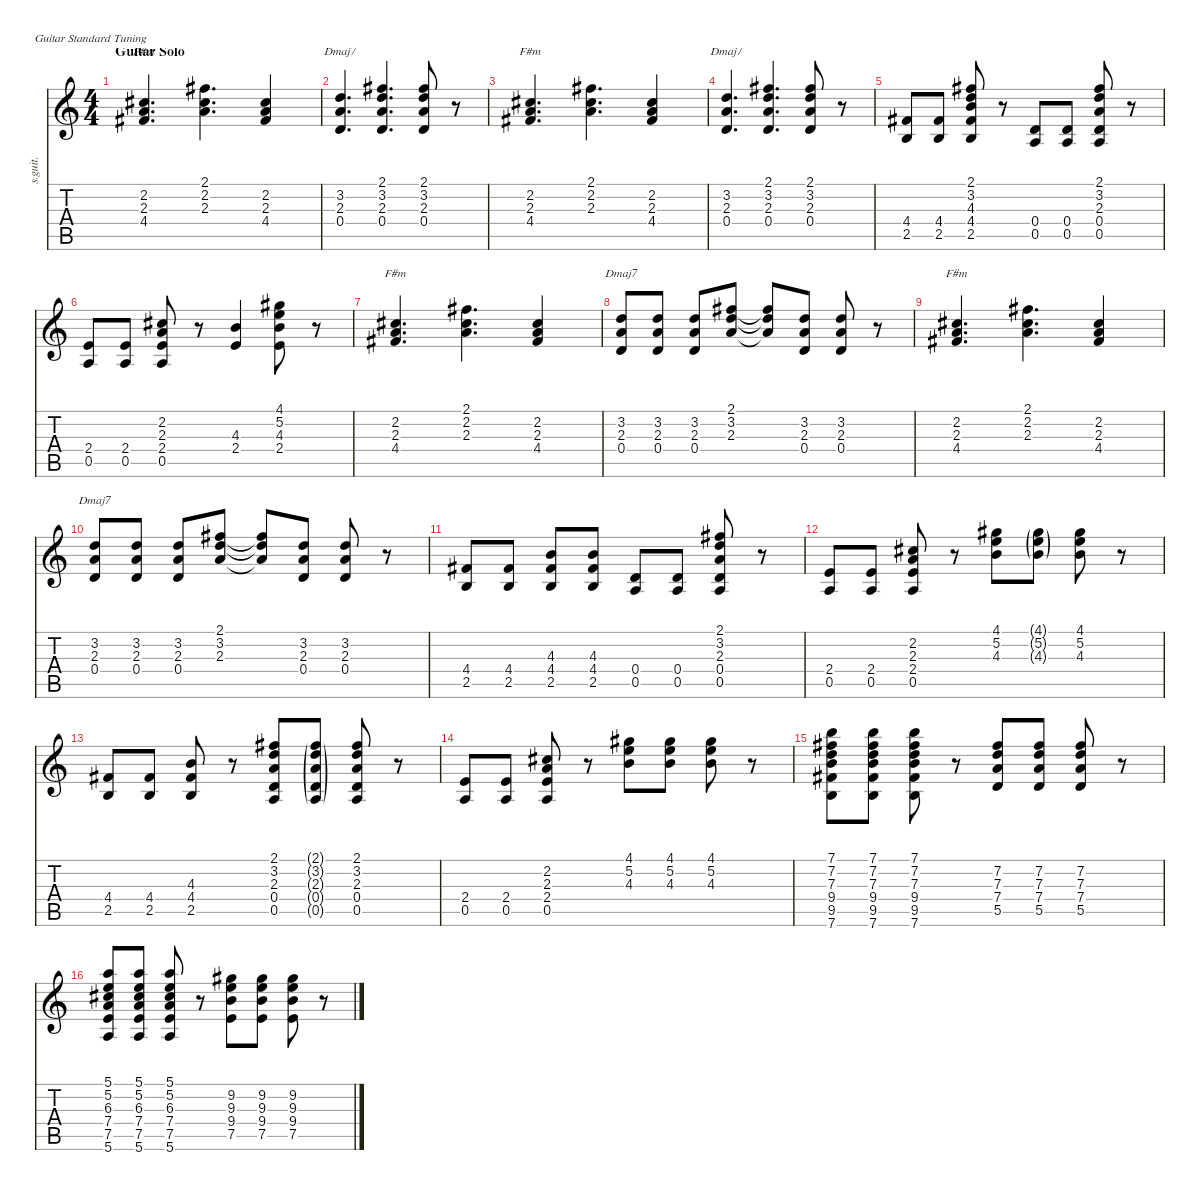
\defaultSystemsLayout 4
\hideDynamics
\bracketExtendMode nobrackets
\track ("Optional Guitar" "s.guit.") {instrument electricguitarclean}
\staff {score tabs}
\tuning (E4 B3 G3 D3 A2 E2)
\chord ("F#m" 3 1 2 2 0 x) {showdiagram false}
\chord ("Dmaj7" 3 1 2 2 0 x) {showdiagram false}
\ts (4 4)
\section ("" "Guitar Solo")
\tempo (96 hide)
\clef g2
\ks c
(2.2{acc #} 2.3 4.4{acc #}).4{d ch "F#m" lyrics (0 "") lyrics (1 "") lyrics (2 "") lyrics (3 "") lyrics (4 "") dy f} (2.1{acc #} 2.2{acc #} 2.3).4{d lyrics (0 "") lyrics (1 "") lyrics (2 "") lyrics (3 "") lyrics (4 "")} (2.2{acc #} 2.3 4.4{acc #}).4{lyrics (0 "") lyrics (1 "") lyrics (2 "") lyrics (3 "") lyrics (4 "")} |
(3.2 2.3 0.4).4{d ch "Dmaj7" lyrics (0 "") lyrics (1 "") lyrics (2 "") lyrics (3 "") lyrics (4 "")} (2.1{acc #} 3.2 2.3 0.4).4{d lyrics (0 "") lyrics (1 "") lyrics (2 "") lyrics (3 "") lyrics (4 "")} (2.1{acc #} 3.2 2.3 0.4).8{lyrics (0 "") lyrics (1 "") lyrics (2 "") lyrics (3 "") lyrics (4 "")} r.8 |
(2.2{acc #} 2.3 4.4{acc #}).4{d ch "F#m" lyrics (0 "") lyrics (1 "") lyrics (2 "") lyrics (3 "") lyrics (4 "")} (2.1{acc #} 2.2{acc #} 2.3).4{d lyrics (0 "") lyrics (1 "") lyrics (2 "") lyrics (3 "") lyrics (4 "")} (2.2{acc #} 2.3 4.4{acc #}).4{lyrics (0 "") lyrics (1 "") lyrics (2 "") lyrics (3 "") lyrics (4 "")} |
(3.2 2.3 0.4).4{d ch "Dmaj7" lyrics (0 "") lyrics (1 "") lyrics (2 "") lyrics (3 "") lyrics (4 "")} (2.1{acc #} 3.2 2.3 0.4).4{d lyrics (0 "") lyrics (1 "") lyrics (2 "") lyrics (3 "") lyrics (4 "")} (2.1{acc #} 3.2 2.3 0.4).8{lyrics (0 "") lyrics (1 "") lyrics (2 "") lyrics (3 "") lyrics (4 "")} r.8 |
(4.4{acc #} 2.5).8{lyrics (0 "") lyrics (1 "") lyrics (2 "") lyrics (3 "") lyrics (4 "")} (4.4{acc #} 2.5).8{lyrics (0 "") lyrics (1 "") lyrics (2 "") lyrics (3 "") lyrics (4 "")} (2.1{acc #} 3.2 4.3 4.4{acc #} 2.5).8{lyrics (0 "") lyrics (1 "") lyrics (2 "") lyrics (3 "") lyrics (4 "")} r.8 (0.4 0.5).8{lyrics (0 "") lyrics (1 "") lyrics (2 "") lyrics (3 "") lyrics (4 "")} (0.4 0.5).8{lyrics (0 "") lyrics (1 "") lyrics (2 "") lyrics (3 "") lyrics (4 "")} (2.1{acc #} 3.2 2.3 0.4 0.5).8{lyrics (0 "") lyrics (1 "") lyrics (2 "") lyrics (3 "") lyrics (4 "")} r.8 |
(2.4 0.5).8{lyrics (0 "") lyrics (1 "") lyrics (2 "") lyrics (3 "") lyrics (4 "")} (2.4 0.5).8{lyrics (0 "") lyrics (1 "") lyrics (2 "") lyrics (3 "") lyrics (4 "")} (2.2{acc #} 2.3 2.4 0.5).8{lyrics (0 "") lyrics (1 "") lyrics (2 "") lyrics (3 "") lyrics (4 "")} r.8 (2.4 4.3).4{lyrics (0 "") lyrics (1 "") lyrics (2 "") lyrics (3 "") lyrics (4 "")} (4.1{acc #} 5.2 4.3 2.4).8{lyrics (0 "") lyrics (1 "") lyrics (2 "") lyrics (3 "") lyrics (4 "")} r.8 |
(2.2{acc #} 2.3 4.4{acc #}).4{d ch "F#m" lyrics (0 "") lyrics (1 "") lyrics (2 "") lyrics (3 "") lyrics (4 "")} (2.1{acc #} 2.2{acc #} 2.3).4{d lyrics (0 "") lyrics (1 "") lyrics (2 "") lyrics (3 "") lyrics (4 "")} (2.2{acc #} 2.3 4.4{acc #}).4{lyrics (0 "") lyrics (1 "") lyrics (2 "") lyrics (3 "") lyrics (4 "")} |
(3.2 2.3 0.4).8{ch "Dmaj7" lyrics (0 "") lyrics (1 "") lyrics (2 "") lyrics (3 "") lyrics (4 "")} (3.2 2.3 0.4).8{lyrics (0 "") lyrics (1 "") lyrics (2 "") lyrics (3 "") lyrics (4 "")} (3.2 2.3 0.4).8{lyrics (0 "") lyrics (1 "") lyrics (2 "") lyrics (3 "") lyrics (4 "")} (2.1{acc #} 3.2 2.3).8{lyrics (0 "") lyrics (1 "") lyrics (2 "") lyrics (3 "") lyrics (4 "")} (2.1{t acc #} 3.2{t} 2.3{t}).8{lyrics (0 "") lyrics (1 "") lyrics (2 "") lyrics (3 "") lyrics (4 "")} (3.2 2.3 0.4).8{lyrics (0 "") lyrics (1 "") lyrics (2 "") lyrics (3 "") lyrics (4 "")} (3.2 2.3 0.4).8{lyrics (0 "") lyrics (1 "") lyrics (2 "") lyrics (3 "") lyrics (4 "")} r.8 |
(2.2{acc #} 2.3 4.4{acc #}).4{d ch "F#m" lyrics (0 "") lyrics (1 "") lyrics (2 "") lyrics (3 "") lyrics (4 "")} (2.1{acc #} 2.2{acc #} 2.3).4{d lyrics (0 "") lyrics (1 "") lyrics (2 "") lyrics (3 "") lyrics (4 "")} (2.2{acc #} 2.3 4.4{acc #}).4{lyrics (0 "") lyrics (1 "") lyrics (2 "") lyrics (3 "") lyrics (4 "")} |
(3.2 2.3 0.4).8{ch "Dmaj7" lyrics (0 "") lyrics (1 "") lyrics (2 "") lyrics (3 "") lyrics (4 "")} (3.2 2.3 0.4).8{lyrics (0 "") lyrics (1 "") lyrics (2 "") lyrics (3 "") lyrics (4 "")} (3.2 2.3 0.4).8{lyrics (0 "") lyrics (1 "") lyrics (2 "") lyrics (3 "") lyrics (4 "")} (2.1{acc #} 3.2 2.3).8{lyrics (0 "") lyrics (1 "") lyrics (2 "") lyrics (3 "") lyrics (4 "")} (2.1{t acc #} 3.2{t} 2.3{t}).8{lyrics (0 "") lyrics (1 "") lyrics (2 "") lyrics (3 "") lyrics (4 "")} (3.2 2.3 0.4).8{lyrics (0 "") lyrics (1 "") lyrics (2 "") lyrics (3 "") lyrics (4 "")} (3.2 2.3 0.4).8{lyrics (0 "") lyrics (1 "") lyrics (2 "") lyrics (3 "") lyrics (4 "")} r.8 |
(4.4{acc #} 2.5).8{lyrics (0 "") lyrics (1 "") lyrics (2 "") lyrics (3 "") lyrics (4 "")} (4.4{acc #} 2.5).8{lyrics (0 "") lyrics (1 "") lyrics (2 "") lyrics (3 "") lyrics (4 "")} (4.3 4.4{acc #} 2.5).8{lyrics (0 "") lyrics (1 "") lyrics (2 "") lyrics (3 "") lyrics (4 "")} (4.3 4.4{acc #} 2.5).8{lyrics (0 "") lyrics (1 "") lyrics (2 "") lyrics (3 "") lyrics (4 "")} (0.4 0.5).8{lyrics (0 "") lyrics (1 "") lyrics (2 "") lyrics (3 "") lyrics (4 "")} (0.4 0.5).8{lyrics (0 "") lyrics (1 "") lyrics (2 "") lyrics (3 "") lyrics (4 "")} (2.1{acc #} 3.2 2.3 0.4 0.5).8{lyrics (0 "") lyrics (1 "") lyrics (2 "") lyrics (3 "") lyrics (4 "")} r.8 |
(2.4 0.5).8{lyrics (0 "") lyrics (1 "") lyrics (2 "") lyrics (3 "") lyrics (4 "")} (2.4 0.5).8{lyrics (0 "") lyrics (1 "") lyrics (2 "") lyrics (3 "") lyrics (4 "")} (2.2{acc #} 2.3 2.4 0.5).8{lyrics (0 "") lyrics (1 "") lyrics (2 "") lyrics (3 "") lyrics (4 "")} r.8 (4.3 5.2 4.1{acc #}).8{lyrics (0 "") lyrics (1 "") lyrics (2 "") lyrics (3 "") lyrics (4 "")} (4.3{g} 5.2{g} 4.1{g acc #}).8{lyrics (0 "") lyrics (1 "") lyrics (2 "") lyrics (3 "") lyrics (4 "")} (4.1{acc #} 5.2 4.3).8{lyrics (0 "") lyrics (1 "") lyrics (2 "") lyrics (3 "") lyrics (4 "")} r.8 |
(4.4{acc #} 2.5).8{lyrics (0 "") lyrics (1 "") lyrics (2 "") lyrics (3 "") lyrics (4 "")} (4.4{acc #} 2.5).8{lyrics (0 "") lyrics (1 "") lyrics (2 "") lyrics (3 "") lyrics (4 "")} (4.3 4.4{acc #} 2.5).8{lyrics (0 "") lyrics (1 "") lyrics (2 "") lyrics (3 "") lyrics (4 "")} r.8 (0.4 0.5 2.3 3.2 2.1{acc #}).8{lyrics (0 "") lyrics (1 "") lyrics (2 "") lyrics (3 "") lyrics (4 "")} (2.1{g acc #} 3.2{g} 2.3{g} 0.4{g} 0.5{g}).8{lyrics (0 "") lyrics (1 "") lyrics (2 "") lyrics (3 "") lyrics (4 "")} (2.1{acc #} 3.2 2.3 0.4 0.5).8{lyrics (0 "") lyrics (1 "") lyrics (2 "") lyrics (3 "") lyrics (4 "")} r.8 |
(2.4 0.5).8{lyrics (0 "") lyrics (1 "") lyrics (2 "") lyrics (3 "") lyrics (4 "")} (2.4 0.5).8{lyrics (0 "") lyrics (1 "") lyrics (2 "") lyrics (3 "") lyrics (4 "")} (2.2{acc #} 2.3 2.4 0.5).8{lyrics (0 "") lyrics (1 "") lyrics (2 "") lyrics (3 "") lyrics (4 "")} r.8 (4.3 5.2 4.1{acc #}).8{lyrics (0 "") lyrics (1 "") lyrics (2 "") lyrics (3 "") lyrics (4 "")} (4.3 5.2 4.1{acc #}).8{lyrics (0 "") lyrics (1 "") lyrics (2 "") lyrics (3 "") lyrics (4 "")} (4.1{acc #} 5.2 4.3).8{lyrics (0 "") lyrics (1 "") lyrics (2 "") lyrics (3 "") lyrics (4 "")} r.8 |
(7.1 7.2{acc #} 7.3 9.4 9.5{acc #} 7.6).8{lyrics (0 "") lyrics (1 "") lyrics (2 "") lyrics (3 "") lyrics (4 "")} (7.1 7.2{acc #} 7.3 9.4 9.5{acc #} 7.6).8{lyrics (0 "") lyrics (1 "") lyrics (2 "") lyrics (3 "") lyrics (4 "")} (7.1 7.2{acc #} 7.3 9.4 9.5{acc #} 7.6).8{lyrics (0 "") lyrics (1 "") lyrics (2 "") lyrics (3 "") lyrics (4 "")} r.8 (7.2{acc #} 7.3 7.4 5.5).8{lyrics (0 "") lyrics (1 "") lyrics (2 "") lyrics (3 "") lyrics (4 "")} (7.2{acc #} 7.3 7.4 5.5).8{lyrics (0 "") lyrics (1 "") lyrics (2 "") lyrics (3 "") lyrics (4 "")} (7.2{acc #} 7.3 7.4 5.5).8{lyrics (0 "") lyrics (1 "") lyrics (2 "") lyrics (3 "") lyrics (4 "")} r.8 |
(5.1 5.2 6.3{acc #} 7.4 7.5 5.6).8{lyrics (0 "") lyrics (1 "") lyrics (2 "") lyrics (3 "") lyrics (4 "")} (5.1 5.2 6.3{acc #} 7.4 7.5 5.6).8{lyrics (0 "") lyrics (1 "") lyrics (2 "") lyrics (3 "") lyrics (4 "")} (5.1 5.2 6.3{acc #} 7.4 7.5 5.6).8{lyrics (0 "") lyrics (1 "") lyrics (2 "") lyrics (3 "") lyrics (4 "")} r.8 (9.2{acc #} 9.3 9.4 7.5).8{lyrics (0 "") lyrics (1 "") lyrics (2 "") lyrics (3 "") lyrics (4 "")} (9.2{acc #} 9.3 9.4 7.5).8{lyrics (0 "") lyrics (1 "") lyrics (2 "") lyrics (3 "") lyrics (4 "")} (9.2{acc #} 9.3 9.4 7.5).8{lyrics (0 "") lyrics (1 "") lyrics (2 "") lyrics (3 "") lyrics (4 "")} r.8
